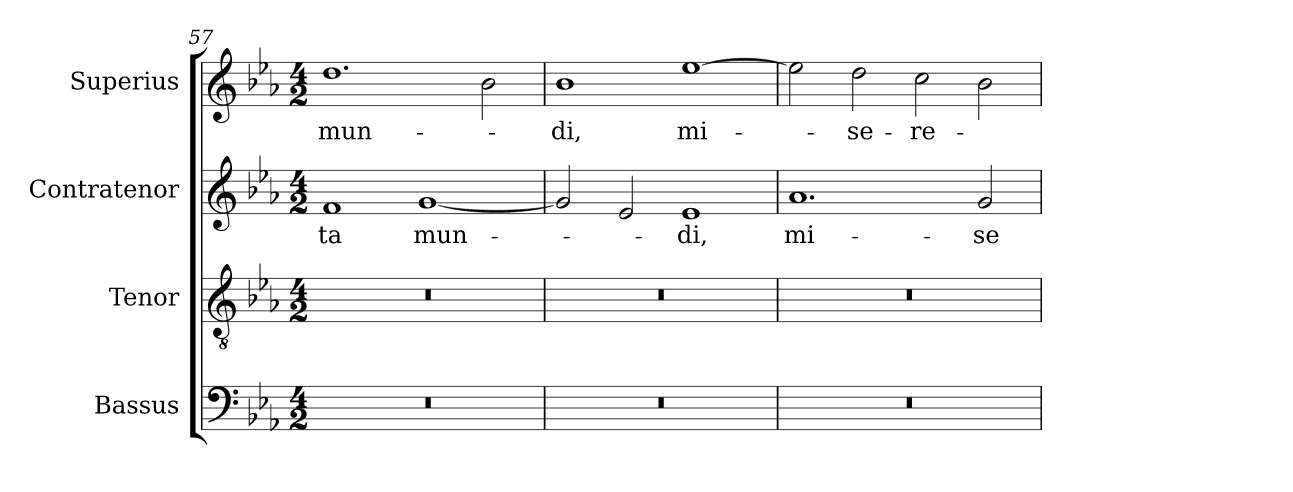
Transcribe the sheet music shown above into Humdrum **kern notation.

**kern	**kern	**kern	**text	**kern	**text
*part4	*part3	*part2	*part2	*part1	*part1
*staff4	*staff3	*staff2	*staff2	*staff1	*staff1
*I"Bassus	*I"Tenor	*I"Contratenor	*	*I"Superius	*
*I'B.	*I'T.	*	*	*	*
*clefF4	*clefGv2	*clefG2	*	*clefG2	*
*	*ITrd7c12	*ITrd7c12	*	*	*
*k[b-e-a-]	*k[b-e-a-]	*k[b-e-a-]	*	*k[b-e-a-]	*
*E-:	*E-:	*E-:	*	*E-:	*
*M4/2	*M4/2	*M4/2	*	*M4/2	*
=57	=57	=57	=57	=57	=57
!LO:N:vis=1	!LO:N:vis=1	!	!	!	!
!	!	!	!LO:LY:b:color=#000000	!	!
!	!	!	!	!	!LO:LY:b:color=#000000
0r	0r	1Fi	-ta	1.ddi	mun-
!	!	!	!LO:LY:b:color=#000000	!	!
.	.	[<1Gi	mun-	.	.
.	.	.	.	2b-i\	.
!!LO:LB:g=z
=58	=58	=58	=58	=58	=58
!LO:N:vis=1	!LO:N:vis=1	!	!	!	!
!	!	!	!	!	!LO:LY:b:color=#000000
0r	0r	2Gi/]	.	1b-i	-di,
.	.	2E-i/	.	.	.
!	!	!	!LO:LY:b:color=#000000	!	!
!	!	!	!	!	!LO:LY:b:color=#000000
.	.	1E-i	-di,	[>1ee-i	mi-
=59	=59	=59	=59	=59	=59
!LO:N:vis=1	!LO:N:vis=1	!	!	!	!
!	!	!	!LO:LY:b:color=#000000	!	!
0r	0r	1.A-i	mi-	2ee-i\]	.
!	!	!	!	!	!LO:LY:b:color=#000000
.	.	.	.	2ddi\	-se-
!	!	!	!	!	!LO:LY:b:color=#000000
.	.	.	.	2cci\	-re-
!	!	!	!LO:LY:b:color=#000000	!	!
.	.	2Gi/	-se-	2b-i\	.
=	=	=	=	=	=
*-	*-	*-	*-	*-	*-
